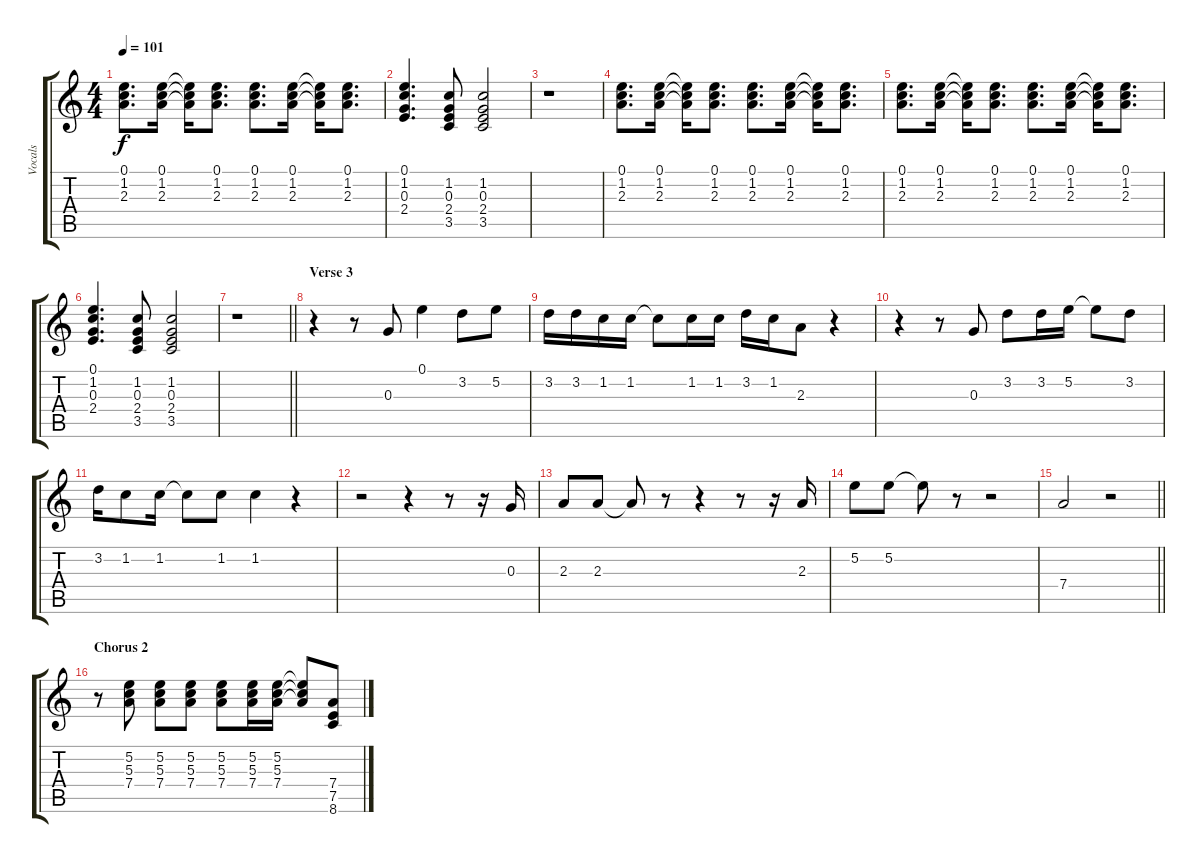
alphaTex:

\track ("Vocals" "Vocals") {instrument electricguitarmuted}
\staff {score tabs}
\tuning (E4 B3 G3 D3 A2 E2) {hide}
\ts (4 4)
\tempo 101
\clef g2
\ks c
(0.1 1.2 2.3).8{d dy f} (0.1 1.2 2.3).16 (0.1{t} 1.2{t} 2.3{t}).16 (0.1 1.2 2.3).8{d} (0.1 1.2 2.3).8{d} (0.1 1.2 2.3).16 (0.1{t} 1.2{t} 2.3{t}).16 (0.1 1.2 2.3).8{d} |
(0.1 1.2 0.3 2.4).4{d} (1.2 0.3 2.4 3.5).8 (1.2 0.3 2.4 3.5).2 |
r.1 |
(0.1 1.2 2.3).8{d} (0.1 1.2 2.3).16 (0.1{t} 1.2{t} 2.3{t}).16 (0.1 1.2 2.3).8{d} (0.1 1.2 2.3).8{d} (0.1 1.2 2.3).16 (0.1{t} 1.2{t} 2.3{t}).16 (0.1 1.2 2.3).8{d} |
(0.1 1.2 2.3).8{d} (0.1 1.2 2.3).16 (0.1{t} 1.2{t} 2.3{t}).16 (0.1 1.2 2.3).8{d} (0.1 1.2 2.3).8{d} (0.1 1.2 2.3).16 (0.1{t} 1.2{t} 2.3{t}).16 (0.1 1.2 2.3).8{d} |
(0.1 1.2 0.3 2.4).4{d} (1.2 0.3 2.4 3.5).8 (1.2 0.3 2.4 3.5).2 |
\barLineRight lightlight
r.1 |
\section ("" "Verse 3")
r.4 r.8 0.3.8 0.1.4 3.2.8 5.2.8 |
3.2.16 3.2.16 1.2.16 1.2.16 1.2{t}.8 1.2.16 1.2.16 3.2.16 1.2.16 2.3.8 r.4 |
r.4 r.8 0.3.8 3.2.8 3.2.16 5.2.16 5.2{t}.8 3.2.8 |
3.2.16 1.2.8 1.2.16 1.2{t}.8 1.2.8 1.2.4 r.4 |
r.2 r.4 r.8 r.16 0.3.16 |
2.3.8 2.3.8 2.3{t}.8 r.8 r.4 r.8 r.16 2.3.16 |
5.2.8 5.2.8 5.2{t}.8 r.8 r.2 |
\barLineRight lightlight
7.4.2 r.2 |
\section ("" "Chorus 2")
r.8 (5.2 5.3 7.4).8 (5.2 5.3 7.4).8 (5.2 5.3 7.4).8 (5.2 5.3 7.4).8 (5.2 5.3 7.4).16 (5.2 5.3 7.4).16 (5.2{t} 5.3{t} 7.4{t}).8 (7.4 7.5 8.6).8
